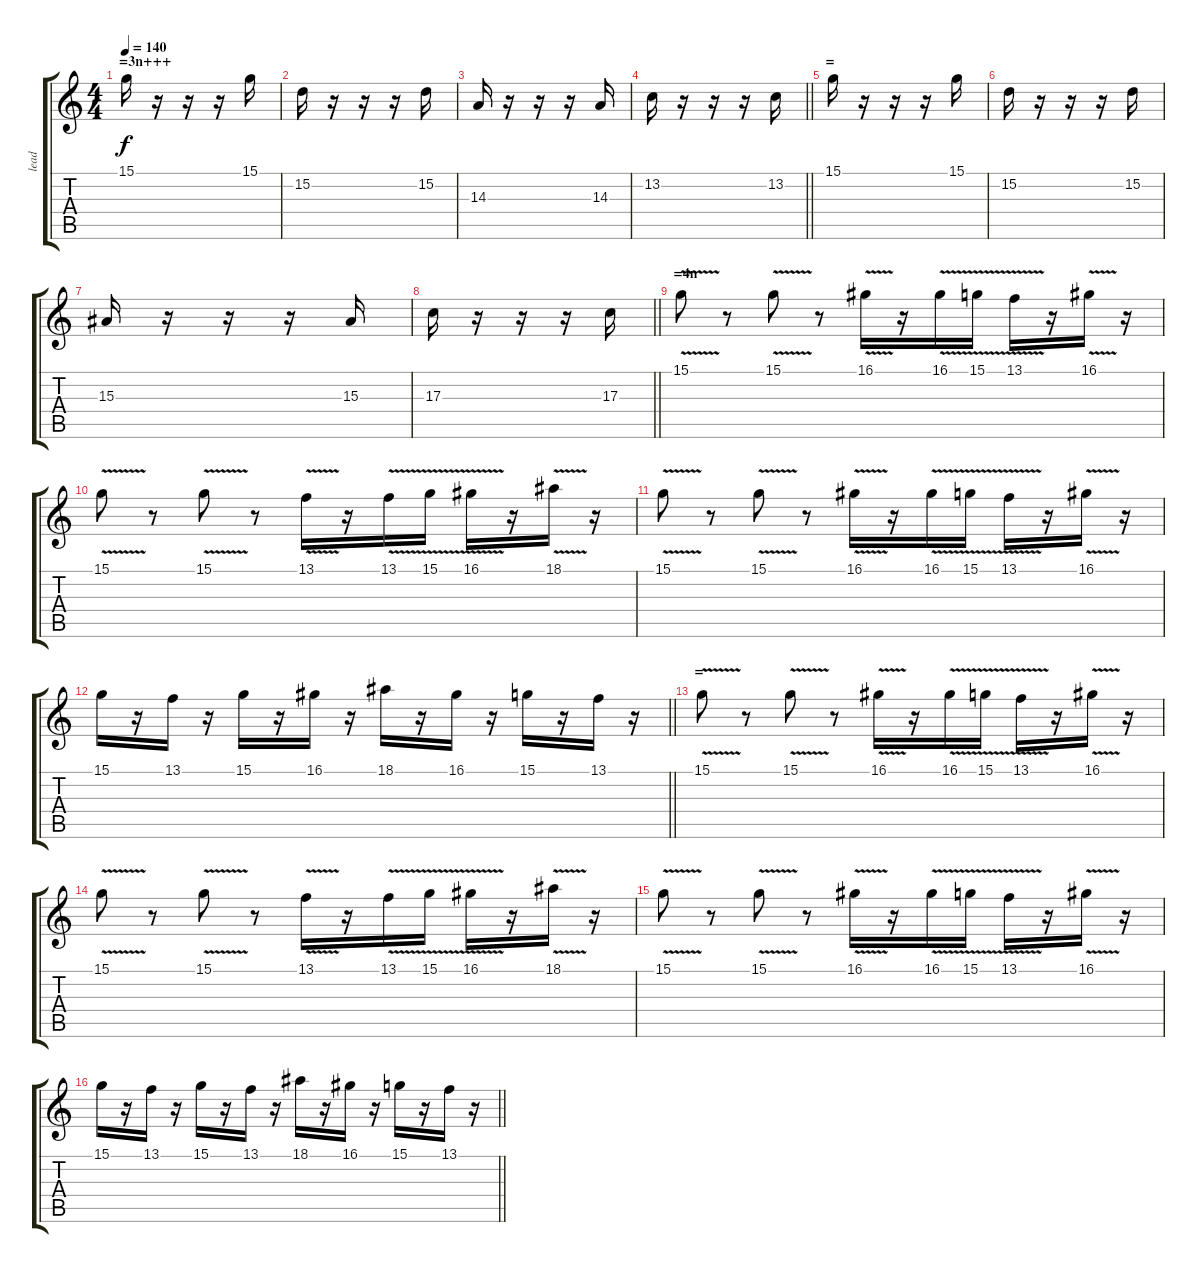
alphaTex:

\track ("lead" "lead") {instrument lead1square}
\staff {score tabs}
\tuning (E4 B3 G3 D3 A2 E2) {hide}
\ts (4 4)
\section ("" "=3n+++")
\tempo 140
\clef g2
\ks c
15.1.16{dy f} r.16 r.16 r.16 15.1.16 |
15.2.16 r.16 r.16 r.16 15.2.16 |
14.3.16 r.16 r.16 r.16 14.3.16 |
\barLineRight lightlight
13.2.16 r.16 r.16 r.16 13.2.16 |
\section ("" "=")
15.1.16 r.16 r.16 r.16 15.1.16 |
15.2.16 r.16 r.16 r.16 15.2.16 |
15.3.16 r.16 r.16 r.16 15.3.16 |
\barLineRight lightlight
17.3.16 r.16 r.16 r.16 17.3.16 |
\section ("" "=4n")
15.1{v}.8 r.8 15.1{v}.8 r.8 16.1{v}.16 r.16 16.1{v}.16 15.1{v}.16 13.1{v}.16 r.16 16.1{v}.16 r.16 |
15.1{v}.8 r.8 15.1{v}.8 r.8 13.1{v}.16 r.16 13.1{v}.16 15.1{v}.16 16.1{v}.16 r.16 18.1{v}.16 r.16 |
15.1{v}.8 r.8 15.1{v}.8 r.8 16.1{v}.16 r.16 16.1{v}.16 15.1{v}.16 13.1{v}.16 r.16 16.1{v}.16 r.16 |
\barLineRight lightlight
15.1.16 r.16 13.1.16 r.16 15.1.16 r.16 16.1.16 r.16 18.1.16 r.16 16.1.16 r.16 15.1.16 r.16 13.1.16 r.16 |
\section ("" "=")
15.1{v}.8 r.8 15.1{v}.8 r.8 16.1{v}.16 r.16 16.1{v}.16 15.1{v}.16 13.1{v}.16 r.16 16.1{v}.16 r.16 |
15.1{v}.8 r.8 15.1{v}.8 r.8 13.1{v}.16 r.16 13.1{v}.16 15.1{v}.16 16.1{v}.16 r.16 18.1{v}.16 r.16 |
15.1{v}.8 r.8 15.1{v}.8 r.8 16.1{v}.16 r.16 16.1{v}.16 15.1{v}.16 13.1{v}.16 r.16 16.1{v}.16 r.16 |
\barLineRight lightlight
15.1.16 r.16 13.1.16 r.16 15.1.16 r.16 13.1.16 r.16 18.1.16 r.16 16.1.16 r.16 15.1.16 r.16 13.1.16 r.16
